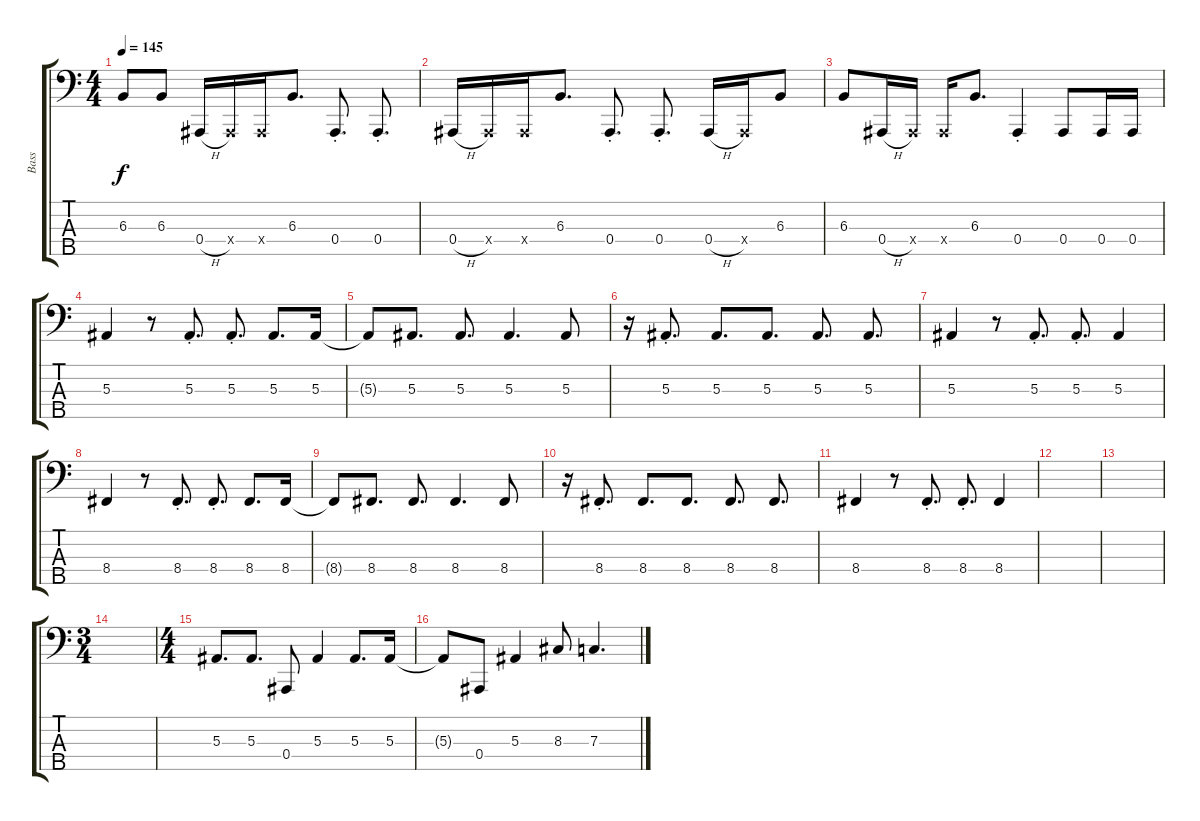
\track ("Bass" "Bass") {instrument electricbasspick}
\staff {score tabs}
\tuning (Eb2 Bb1 F1 Bb0 G0) {hide}
\ts (4 4)
\tempo 145
\clef f4
\ks c
6.3.8{dy f} 6.3.8 0.4{h}.16 0.4{x}.16 0.4{x}.16 6.3.8{d} 0.4{st}.8{d} 0.4{st}.8{d} |
0.4{h}.16 0.4{x}.16 0.4{x}.16 6.3.8{d} 0.4{st}.8{d} 0.4{st}.8{d} 0.4{h}.16 0.4{x}.16 6.3.8 |
6.3.8 0.4{h}.16 0.4{x}.16 0.4{x}.16 6.3.8{d} 0.4{st}.4 0.4.8 0.4.16 0.4.16 |
5.3.4 r.8 5.3{st}.8{d} 5.3{st}.8{d} 5.3.8{d} 5.3.16 |
5.3{t}.8 5.3.8{d} 5.3.8{d} 5.3.4{d} 5.3.8 |
r.16 5.3{st}.8{d} 5.3.8{d} 5.3.8{d} 5.3.8{d} 5.3.8{d} |
5.3.4 r.8 5.3{st}.8{d} 5.3{st}.8{d} 5.3.4 |
8.4.4 r.8 8.4{st}.8{d} 8.4{st}.8{d} 8.4.8{d} 8.4.16 |
8.4{t}.8 8.4.8{d} 8.4.8{d} 8.4.4{d} 8.4.8 |
r.16 8.4{st}.8{d} 8.4.8{d} 8.4.8{d} 8.4.8{d} 8.4.8{d} |
8.4.4 r.8 8.4{st}.8{d} 8.4{st}.8{d} 8.4.4 |
|
|
\ts (3 4)
|
\ts (4 4)
5.3.8{d} 5.3.8{d} 0.4.8 5.3.4 5.3.8{d} 5.3.16 |
5.3{t}.8 0.4.8 5.3.4 8.3.8 7.3.4{d}
